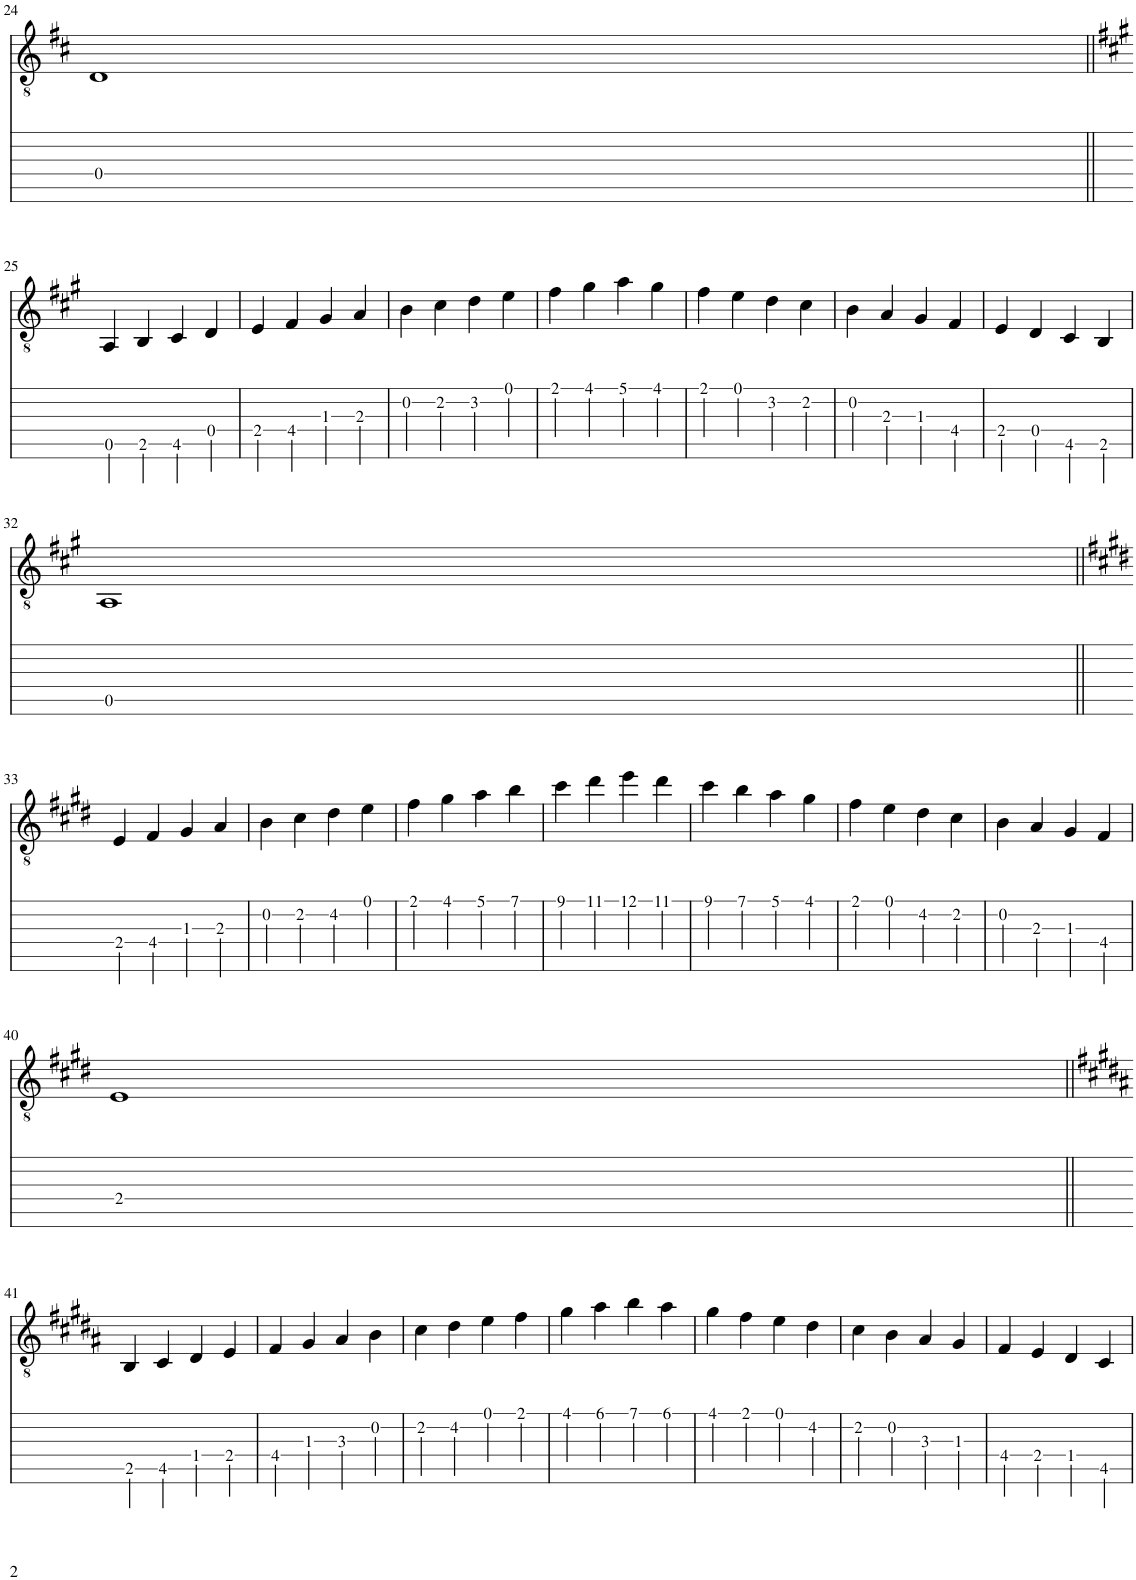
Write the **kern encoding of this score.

**kern	**kern
*part1	*part1
*staff2	*staff1
*I"Electric Guitar	*
*I'El. Guit.	*
!!LO:PB:g=z
*	*clefGv2
*k[f#c#]	*k[f#c#]
*M4/4	*M4/4
=24	=24
1D	1D
!!LO:LB:g=z
=25||	=25||
*k[f#c#g#]	*k[f#c#g#]
4AA\	4AA/
4BB\	4BB/
4C#\	4C#/
4D\	4D/
=26	=26
4E\	4E/
4F#\	4F#/
4G#\	4G#/
4A\	4A/
=27	=27
4B\	4B\
4c#\	4c#\
4d\	4d\
4e\	4e\
=28	=28
4f#\	4f#\
4g#\	4g#\
4a\	4a\
4g#\	4g#\
=29	=29
4f#\	4f#\
4e\	4e\
4d\	4d\
4c#\	4c#\
=30	=30
4B\	4B\
4A\	4A/
4G#\	4G#/
4F#\	4F#/
=31	=31
4E\	4E/
4D\	4D/
4C#\	4C#/
4BB\	4BB/
!!LO:LB:g=z
=32	=32
1AA	1AA
!!LO:LB:g=z
=33||	=33||
*k[f#c#g#d#]	*k[f#c#g#d#]
4E\	4E/
4F#\	4F#/
4G#\	4G#/
4A\	4A/
=34	=34
4B\	4B\
4c#\	4c#\
4d#\	4d#\
4e\	4e\
=35	=35
4f#\	4f#\
4g#\	4g#\
4a\	4a\
4b\	4b\
=36	=36
4cc#\	4cc#\
4dd#\	4dd#\
4ee\	4ee\
4dd#\	4dd#\
=37	=37
4cc#\	4cc#\
4b\	4b\
4a\	4a\
4g#\	4g#\
=38	=38
4f#\	4f#\
4e\	4e\
4d#\	4d#\
4c#\	4c#\
=39	=39
4B\	4B\
4A\	4A/
4G#\	4G#/
4F#\	4F#/
!!LO:LB:g=z
=40	=40
1E	1E
!!LO:LB:g=z
=41||	=41||
*k[f#c#g#d#a#]	*k[f#c#g#d#a#]
4BB\	4BB/
4C#\	4C#/
4D#\	4D#/
4E\	4E/
=42	=42
4F#\	4F#/
4G#\	4G#/
4A#\	4A#/
4B\	4B\
=43	=43
4c#\	4c#\
4d#\	4d#\
4e\	4e\
4f#\	4f#\
=44	=44
4g#\	4g#\
4a#\	4a#\
4b\	4b\
4a#\	4a#\
=45	=45
4g#\	4g#\
4f#\	4f#\
4e\	4e\
4d#\	4d#\
=46	=46
4c#\	4c#\
4B\	4B\
4A#\	4A#/
4G#\	4G#/
=47	=47
4F#\	4F#/
4E\	4E/
4D#\	4D#/
4C#\	4C#/
=	=
*-	*-
